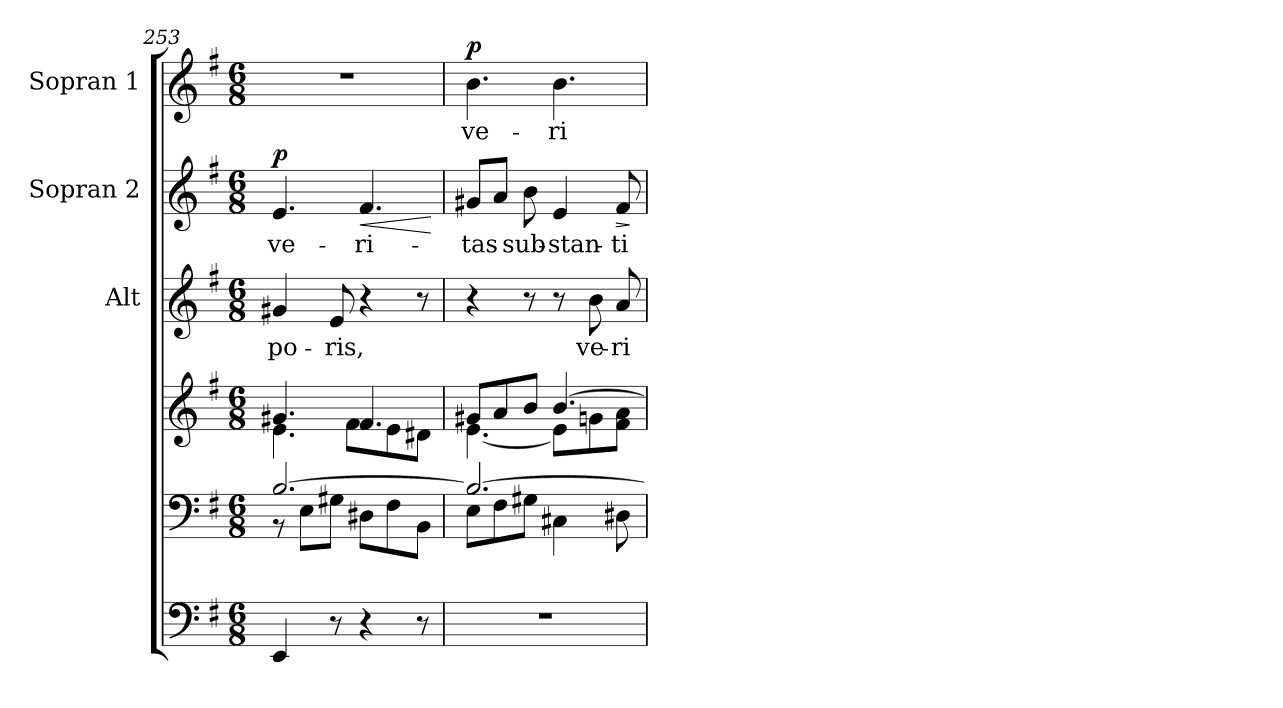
**kern	**kern	**kern	**kern	**text	**kern	**text	**dynam	**kern	**text	**dynam
*part5	*part4	*part4	*part3	*part3	*part2	*part2	*part2	*part1	*part1	*part1
*staff6	*staff5	*staff4	*staff3	*staff3	*staff2	*staff2	*staff2	*staff1	*staff1	*staff1
*	*	*	*I"Alt	*	*I"Sopran 2	*	*	*I"Sopran 1	*	*
*	*	*	*I'A.	*	*I'S. 2	*	*	*I'S. 1	*	*
*clefF4	*clefF4	*clefG2	*clefG2	*	*clefG2	*	*	*clefG2	*	*
*k[f#]	*k[f#]	*k[f#]	*k[f#]	*	*k[f#]	*	*	*k[f#]	*	*
*G:	*G:	*G:	*G:	*	*G:	*	*	*G:	*	*
*M6/8	*M6/8	*M6/8	*M6/8	*	*M6/8	*	*	*M6/8	*	*
=253	=253	=253	=253	=253	=253	=253	=253	=253	=253	=253
*	*^	*^	*	*	*	*	*	*	*	*
!	!	!	!	!	!	!LO:LY:b	!	!LO:LY:b	!LO:DY:a	!	!	!
4EE/	[>2.B/	8r	4.g#X/	4.e\	4g#X/	-po-	4.e/	ve-	p	2.r	.	.
.	.	8E\L	.	.	.	.	.	.	.	.	.	.
!	!	!	!	!	!	!LO:LY:b	!	!	!	!	!	!
8r	.	8G#X\J	.	.	8e/	-ris,	.	.	.	.	.	.
!	!	!	!	!	!	!	!	!LO:LY:b	!LO:HP:b	!	!	!
4r	.	8D#X\L	4.f#/	8f#\L	4r	.	4.f#/	-ri-	<	.	.	.
.	.	8F#\	.	8e\	.	.	.	.	.	.	.	.
8r	.	8BB\J	.	8d#X\J	8r	.	.	.	.	.	.	.
*	*v	*v	*	*	*	*	*	*	*	*	*	*
*	*	*v	*v	*	*	*	*	*	*	*	*
.	.	.	.	.	.	.	[	.	.	.
=254	=254	=254	=254	=254	=254	=254	=254	=254	=254	=254
*	*^	*^	*	*	*	*	*	*	*	*
!	!	!	!	!	!	!	!	!LO:LY:b	!	!	!LO:LY:b	!LO:DY:a
2.r	2.B/_	8E\L	8g#X/L	[<4.e\	4r	.	8g#X/L	-tas	.	4.b\	ve-	p
.	.	8F#\	8a/	.	.	.	8a/J	.	.	.	.	.
!	!	!	!	!	!	!	!	!LO:LY:b	!	!	!	!
.	.	8G#X\J	8b/J	.	8r	.	8b\	sub-	.	.	.	.
!	!	!	!	!	!	!	!	!LO:LY:b	!	!	!LO:LY:b	!
.	.	4C#X\	[>4.b/	8e\L]	8r	.	4e/	-stan-	.	4.b\	-ri-	.
!	!	!	!	!	!	!LO:LY:b	!	!	!	!	!	!
.	.	.	.	8g\	8b\	ve-	.	.	.	.	.	.
!	!	!	!	!	!	!LO:LY:b	!	!LO:LY:b	!LO:HP:b	!	!	!
.	.	8D#X\	.	8f#\ 8a\J	8a/	-ri-	8f#/	-ti-	>	.	.	.
*	*v	*v	*	*	*	*	*	*	*	*	*	*
*	*	*v	*v	*	*	*	*	*	*	*	*
.	.	.	.	.	.	.	]	.	.	.
=	=	=	=	=	=	=	=	=	=	=
*-	*-	*-	*-	*-	*-	*-	*-	*-	*-	*-
